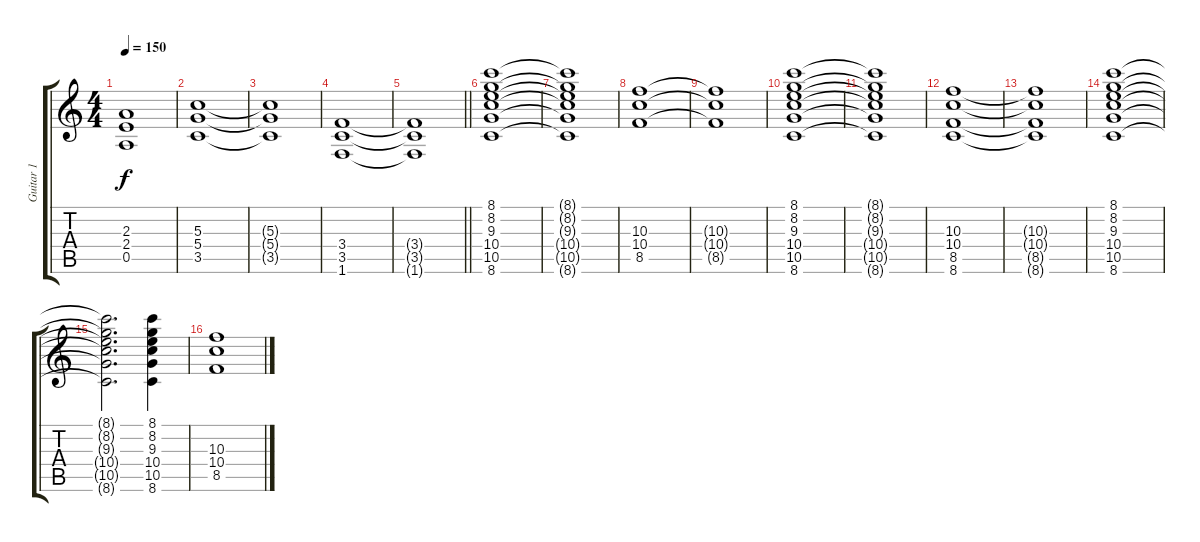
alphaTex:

\track ("Guitar 1" "Guitar 1") {instrument distortionguitar}
\staff {score tabs}
\tuning (E4 B3 G3 D3 A2 E2) {hide}
\ts (4 4)
\tempo 150
\clef g2
\ks c
(2.3{t} 2.4{t} 0.5{t}).1{dy f} |
(5.3 5.4 3.5).1 |
(5.3{t} 5.4{t} 3.5{t}).1 |
(3.4 3.5 1.6).1 |
\barLineRight lightlight
(3.4{t} 3.5{t} 1.6{t}).1 |
(8.1 8.2 9.3 10.4 10.5 8.6).1 |
(8.1{t} 8.2{t} 9.3{t} 10.4{t} 10.5{t} 8.6{t}).1 |
(10.3 10.4 8.5).1 |
(10.3{t} 10.4{t} 8.5{t}).1 |
(8.1 8.2 9.3 10.4 10.5 8.6).1 |
(8.1{t} 8.2{t} 9.3{t} 10.4{t} 10.5{t} 8.6{t}).1 |
(10.3 10.4 8.5 8.6).1 |
(10.3{t} 10.4{t} 8.5{t} 8.6{t}).1 |
(8.1 8.2 9.3 10.4 10.5 8.6).1 |
(8.1{t} 8.2{t} 9.3{t} 10.4{t} 10.5{t} 8.6{t}).2{d} (8.1 8.2 9.3 10.4 10.5 8.6).4 |
(10.3 10.4 8.5).1
